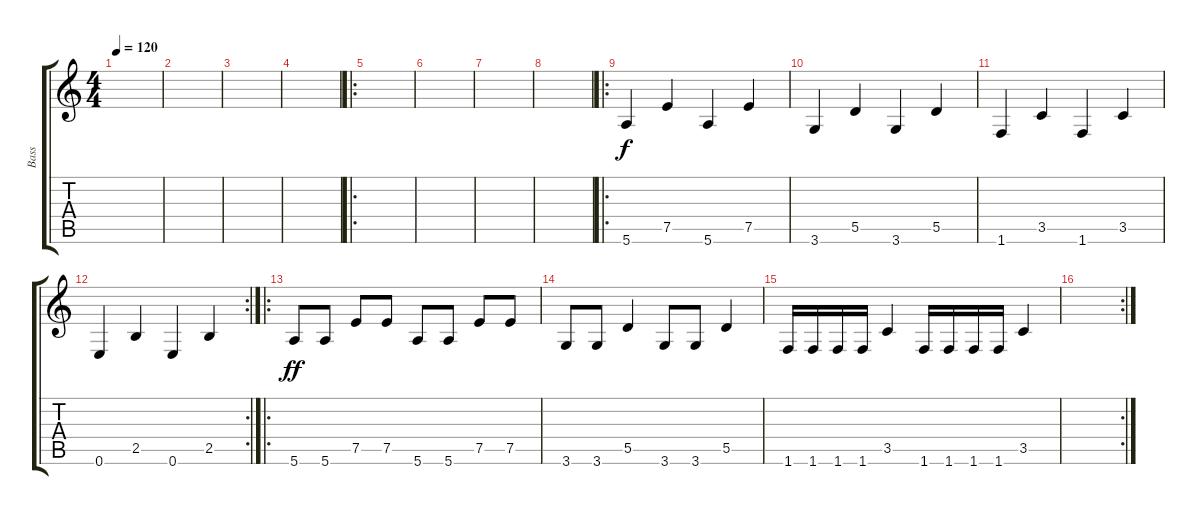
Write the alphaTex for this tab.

\track ("Bass" "Bass") {instrument electricbasspick}
\staff {score tabs}
\tuning (E4 B3 G3 D3 A2 E2) {hide}
\ts (4 4)
\tempo 120
\clef g2
\ks c
|
|
|
|
\ro
|
|
|
|
\ro
5.6.4 7.5.4 5.6.4 7.5.4 |
3.6.4 5.5.4 3.6.4 5.5.4 |
1.6.4 3.5.4 1.6.4 3.5.4 |
\rc 2
0.6.4 2.5.4 0.6.4 2.5.4 |
\ro
5.6.8{dy ff} 5.6.8 7.5.8 7.5.8 5.6.8 5.6.8 7.5.8 7.5.8 |
3.6.8 3.6.8 5.5.4 3.6.8 3.6.8 5.5.4 |
1.6.16 1.6.16 1.6.16 1.6.16 3.5.4 1.6.16 1.6.16 1.6.16 1.6.16 3.5.4 |
\rc 2
